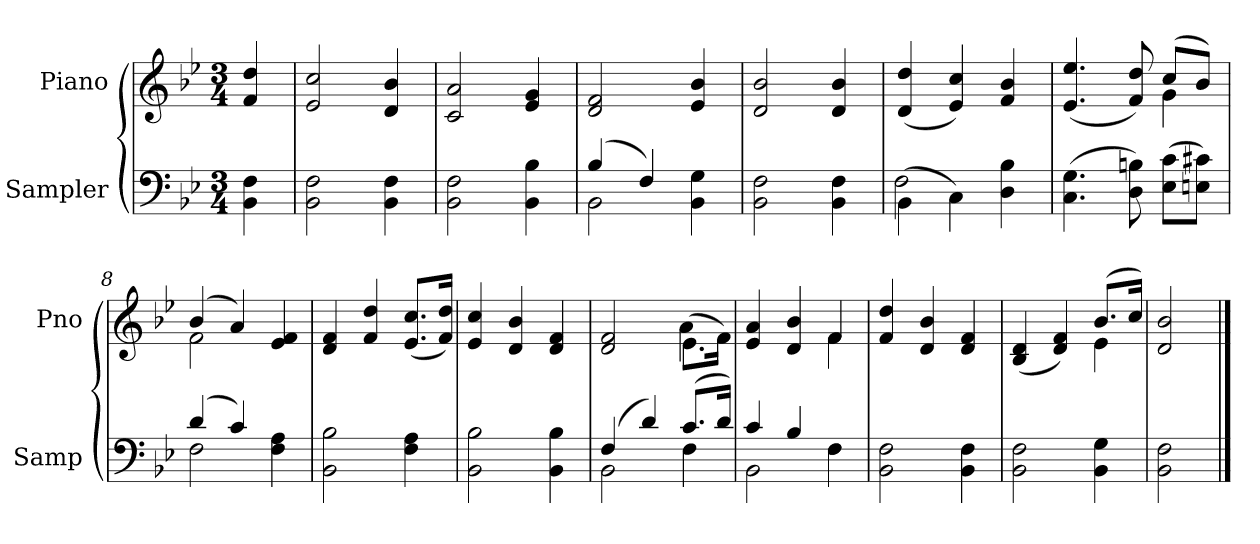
**kern	**kern
*part2	*part1
*staff2	*staff1
*I"Sampler	*I"Piano
*I'Samp	*I'Pno
*clefF4	*clefG2
*k[b-e-]	*k[b-e-]
*B-:	*B-:
*M3/4	*M3/4
=1	=1
4BB- 4F	4f 4dd
=2	=2
2BB- 2F	2e- 2cc
4BB- 4F	4d 4b-
=3	=3
2BB- 2F	2c 2a
4BB- 4B-	4e- 4g
=4	=4
*^	*
(4B-/	2BB-	2d 2f
4F/)	.	.
4BB- 4G	4ryy	4e- 4b-
*v	*v	*
=5	=5
2BB- 2F	2d 2b-
4BB- 4F	4d 4b-
=6	=6
*^	*
(4BB-\	2F	(4d 4dd
4C\)	.	4e- 4cc)
4D 4B-	4ryy	4f 4b-
*v	*v	*
=7	=7
*	*^
(4.C 4.G	(4.e- 4.ee-	2ryy
8D 8Bn)	8f 8dd)	.
(8E-\ 8c\L	(8cc/L	4g
8En\ 8c#X\J)	8b-/J)	.
=8	=8	=8
*^	*	*
(4d/	2F	(4b-/	2f
4c/)	.	4a/)	.
4F 4A	4ryy	4e- 4f	4ryy
*v	*v	*	*
*	*v	*v
=9	=9
2BB- 2B-	4d 4f
.	4f 4dd
4F 4A	(8.e-/ 8.cc/L
.	16f/ 16dd/Jk)
=10	=10
2BB- 2B-	4e- 4cc
.	4d 4b-
4BB- 4B-	4d 4f
=11	=11
*^	*^
(4F/	2BB-	2d 2f	2ryy
4d/)	.	.	.
(8.c/L	4F	(8.e-\L	4a
16d/Jk)	.	16f\Jk)	.
=12	=12	=12	=12
4c/	2BB-	4e- 4a	2ryy
4B-/	.	4d 4b-	.
4F\	4F	4f/	4f
*v	*v	*	*
*	*v	*v
=13	=13
2BB- 2F	4f 4dd
.	4d 4b-
4BB- 4F	4d 4f
=14	=14
*	*^
2BB- 2F	(4B- 4d	2ryy
.	4d 4f)	.
4BB- 4G	(8.b-/L	4e-
.	16cc/Jk)	.
*	*v	*v
=15	=15
2BB- 2F	2d 2b-
==	==
*-	*-
